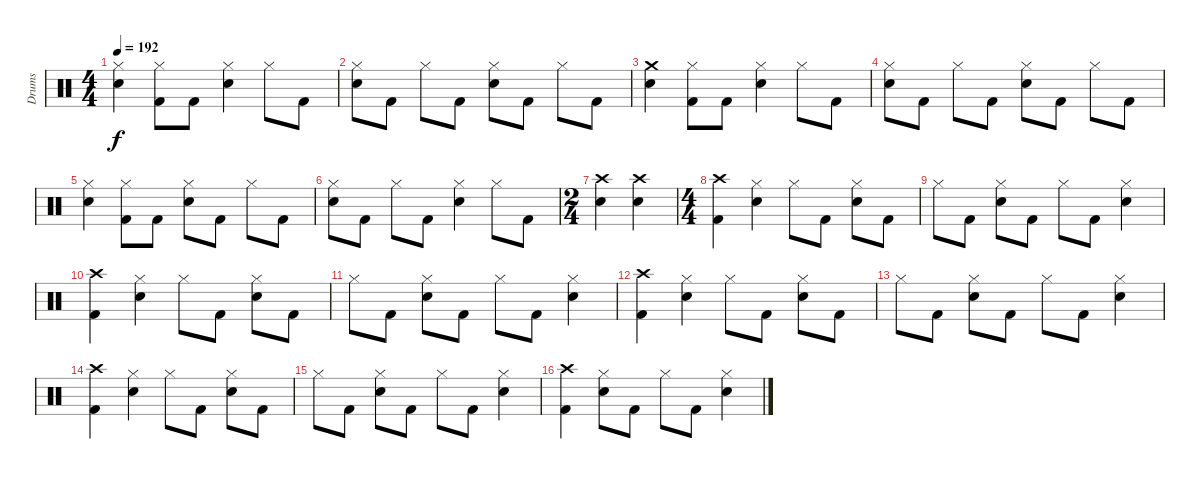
\track ("Drums" "Drums") {instrument percussion}
\staff {score}
\articulation defaults
\ts (4 4)
\tempo 192
\clef neutral
\ks c
("Hi-Hat (closed)" "Electric Snare (hit)").4{dy f} ("Hi-Hat (closed)" "Kick (hit) 2").8 "Kick (hit) 2".8 ("Hi-Hat (closed)" "Electric Snare (hit)").4 "Hi-Hat (closed)".8 "Kick (hit) 2".8 |
("Hi-Hat (closed)" "Electric Snare (hit)").8 "Kick (hit) 2".8 "Hi-Hat (closed)".8 "Kick (hit) 2".8 ("Hi-Hat (closed)" "Electric Snare (hit)").8 "Kick (hit) 2".8 "Hi-Hat (closed)".8 "Kick (hit) 2".8 |
("Crash medium (hit)" "Electric Snare (hit)").4 ("Hi-Hat (closed)" "Kick (hit) 2").8 "Kick (hit) 2".8 ("Hi-Hat (closed)" "Electric Snare (hit)").4 "Hi-Hat (closed)".8 "Kick (hit) 2".8 |
("Hi-Hat (closed)" "Electric Snare (hit)").8 "Kick (hit) 2".8 "Hi-Hat (closed)".8 "Kick (hit) 2".8 ("Hi-Hat (closed)" "Electric Snare (hit)").8 "Kick (hit) 2".8 "Hi-Hat (closed)".8 "Kick (hit) 2".8 |
("Hi-Hat (closed)" "Electric Snare (hit)").4 ("Hi-Hat (closed)" "Kick (hit) 2").8 "Kick (hit) 2".8 ("Hi-Hat (closed)" "Electric Snare (hit)").8 "Kick (hit) 2".8 "Hi-Hat (closed)".8 "Kick (hit) 2".8 |
("Hi-Hat (closed)" "Electric Snare (hit)").8 "Kick (hit) 2".8 "Hi-Hat (closed)".8 "Kick (hit) 2".8 ("Hi-Hat (closed)" "Electric Snare (hit)").4 "Hi-Hat (closed)".8 "Kick (hit) 2".8 |
\ts (2 4)
("Crash high (hit)" "Electric Snare (hit)").4 ("Crash high (hit)" "Electric Snare (hit)").4 |
\ts (4 4)
("Crash high (hit)" "Kick (hit) 2").4 ("Hi-Hat (closed)" "Electric Snare (hit)").4 "Hi-Hat (closed)".8 "Kick (hit) 2".8 ("Hi-Hat (closed)" "Electric Snare (hit)").8 "Kick (hit) 2".8 |
"Hi-Hat (closed)".8 "Kick (hit) 2".8 ("Hi-Hat (closed)" "Electric Snare (hit)").8 "Kick (hit) 2".8 "Hi-Hat (closed)".8 "Kick (hit) 2".8 ("Hi-Hat (closed)" "Electric Snare (hit)").4 |
("Crash high (hit)" "Kick (hit) 2").4 ("Hi-Hat (closed)" "Electric Snare (hit)").4 "Hi-Hat (closed)".8 "Kick (hit) 2".8 ("Hi-Hat (closed)" "Electric Snare (hit)").8 "Kick (hit) 2".8 |
"Hi-Hat (closed)".8 "Kick (hit) 2".8 ("Hi-Hat (closed)" "Electric Snare (hit)").8 "Kick (hit) 2".8 "Hi-Hat (closed)".8 "Kick (hit) 2".8 ("Hi-Hat (closed)" "Electric Snare (hit)").4 |
("Crash high (hit)" "Kick (hit) 2").4 ("Hi-Hat (closed)" "Electric Snare (hit)").4 "Hi-Hat (closed)".8 "Kick (hit) 2".8 ("Hi-Hat (closed)" "Electric Snare (hit)").8 "Kick (hit) 2".8 |
"Hi-Hat (closed)".8 "Kick (hit) 2".8 ("Hi-Hat (closed)" "Electric Snare (hit)").8 "Kick (hit) 2".8 "Hi-Hat (closed)".8 "Kick (hit) 2".8 ("Hi-Hat (closed)" "Electric Snare (hit)").4 |
("Crash high (hit)" "Kick (hit) 2").4 ("Hi-Hat (closed)" "Electric Snare (hit)").4 "Hi-Hat (closed)".8 "Kick (hit) 2".8 ("Hi-Hat (closed)" "Electric Snare (hit)").8 "Kick (hit) 2".8 |
"Hi-Hat (closed)".8 "Kick (hit) 2".8 ("Hi-Hat (closed)" "Electric Snare (hit)").8 "Kick (hit) 2".8 "Hi-Hat (closed)".8 "Kick (hit) 2".8 ("Hi-Hat (closed)" "Electric Snare (hit)").4 |
("Crash high (hit)" "Kick (hit) 2").4 ("Hi-Hat (closed)" "Electric Snare (hit)").8 "Kick (hit) 2".8 "Hi-Hat (closed)".8 "Kick (hit) 2".8 ("Hi-Hat (closed)" "Electric Snare (hit)").4
